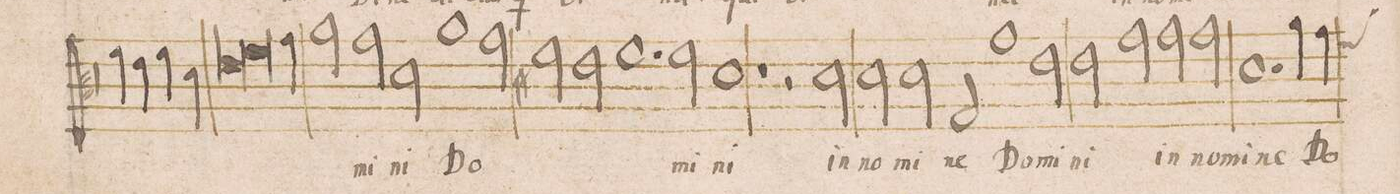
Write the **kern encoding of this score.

**kern	**text
*I"DISCANTVS	*
*clefC3	*
*k[]	*
*met(C|)	*
*M2/1	*
4fny\	.
4e\	.
4f\	.
4d\	.
=58-	=58-
*lig	*
1e	.
*col	*
2.f\	.
*Xlig	*
4g\	.
*Xcol	*
=59-	=59-
2a\	.
2g\	-mi-
2d\	-ni
1a\	Do-
=60-	=60-
2g\	.
2f#X\	.
2e\	.
=61-	=61-
1.f#yX	.
2f#\	-mi-
=62-	=62-
1d	-ni
1r	.
=63-	=63-
2r	.
2d\	in
2d\	no-
2d\	-mi-
=64-	=64-
2G/	-ne
1g	Do-
2e\	-mi-
=65-	=65-
2e\	-ni
2g\	in
2g\	no-
2g\	-mi-
=66-	=66-
1.d	-ne
4a\	Do-
4g\	.
*custos:f	*
=67-	=67-
*-	*-
